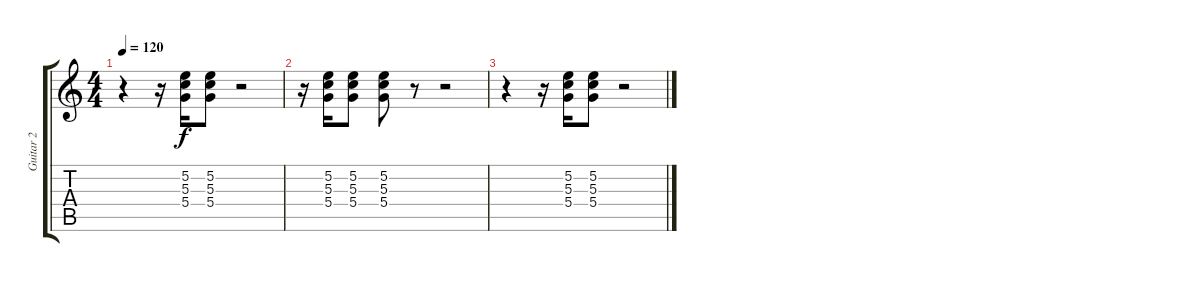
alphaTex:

\track ("Guitar 2" "Guitar 2") {instrument overdrivenguitar}
\staff {score tabs}
\tuning (E4 B3 G3 D3 A2 E2) {hide}
\ts (4 4)
\tempo 120
\clef g2
\ks c
r.4{dy f} r.16 (5.2 5.3 5.4).16 (5.2 5.3 5.4).8 r.2 |
r.16 (5.2 5.3 5.4).16 (5.2 5.3 5.4).8 (5.2 5.3 5.4).8 r.8 r.2 |
r.4 r.16 (5.2 5.3 5.4).16 (5.2 5.3 5.4).8 r.2
